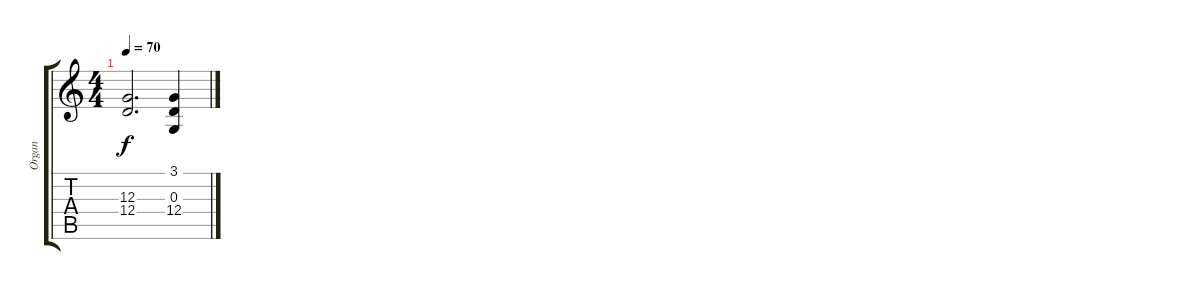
\track ("Organ" "Organ") {instrument drawbarorgan}
\staff {score tabs}
\tuning (E4 B3 G3 D3 A2 E2) {hide}
\ts (4 4)
\tempo 70
\clef g2
\ks c
(12.3{t} 12.4{t}).2{d dy f} (3.1 0.3 12.4).4
